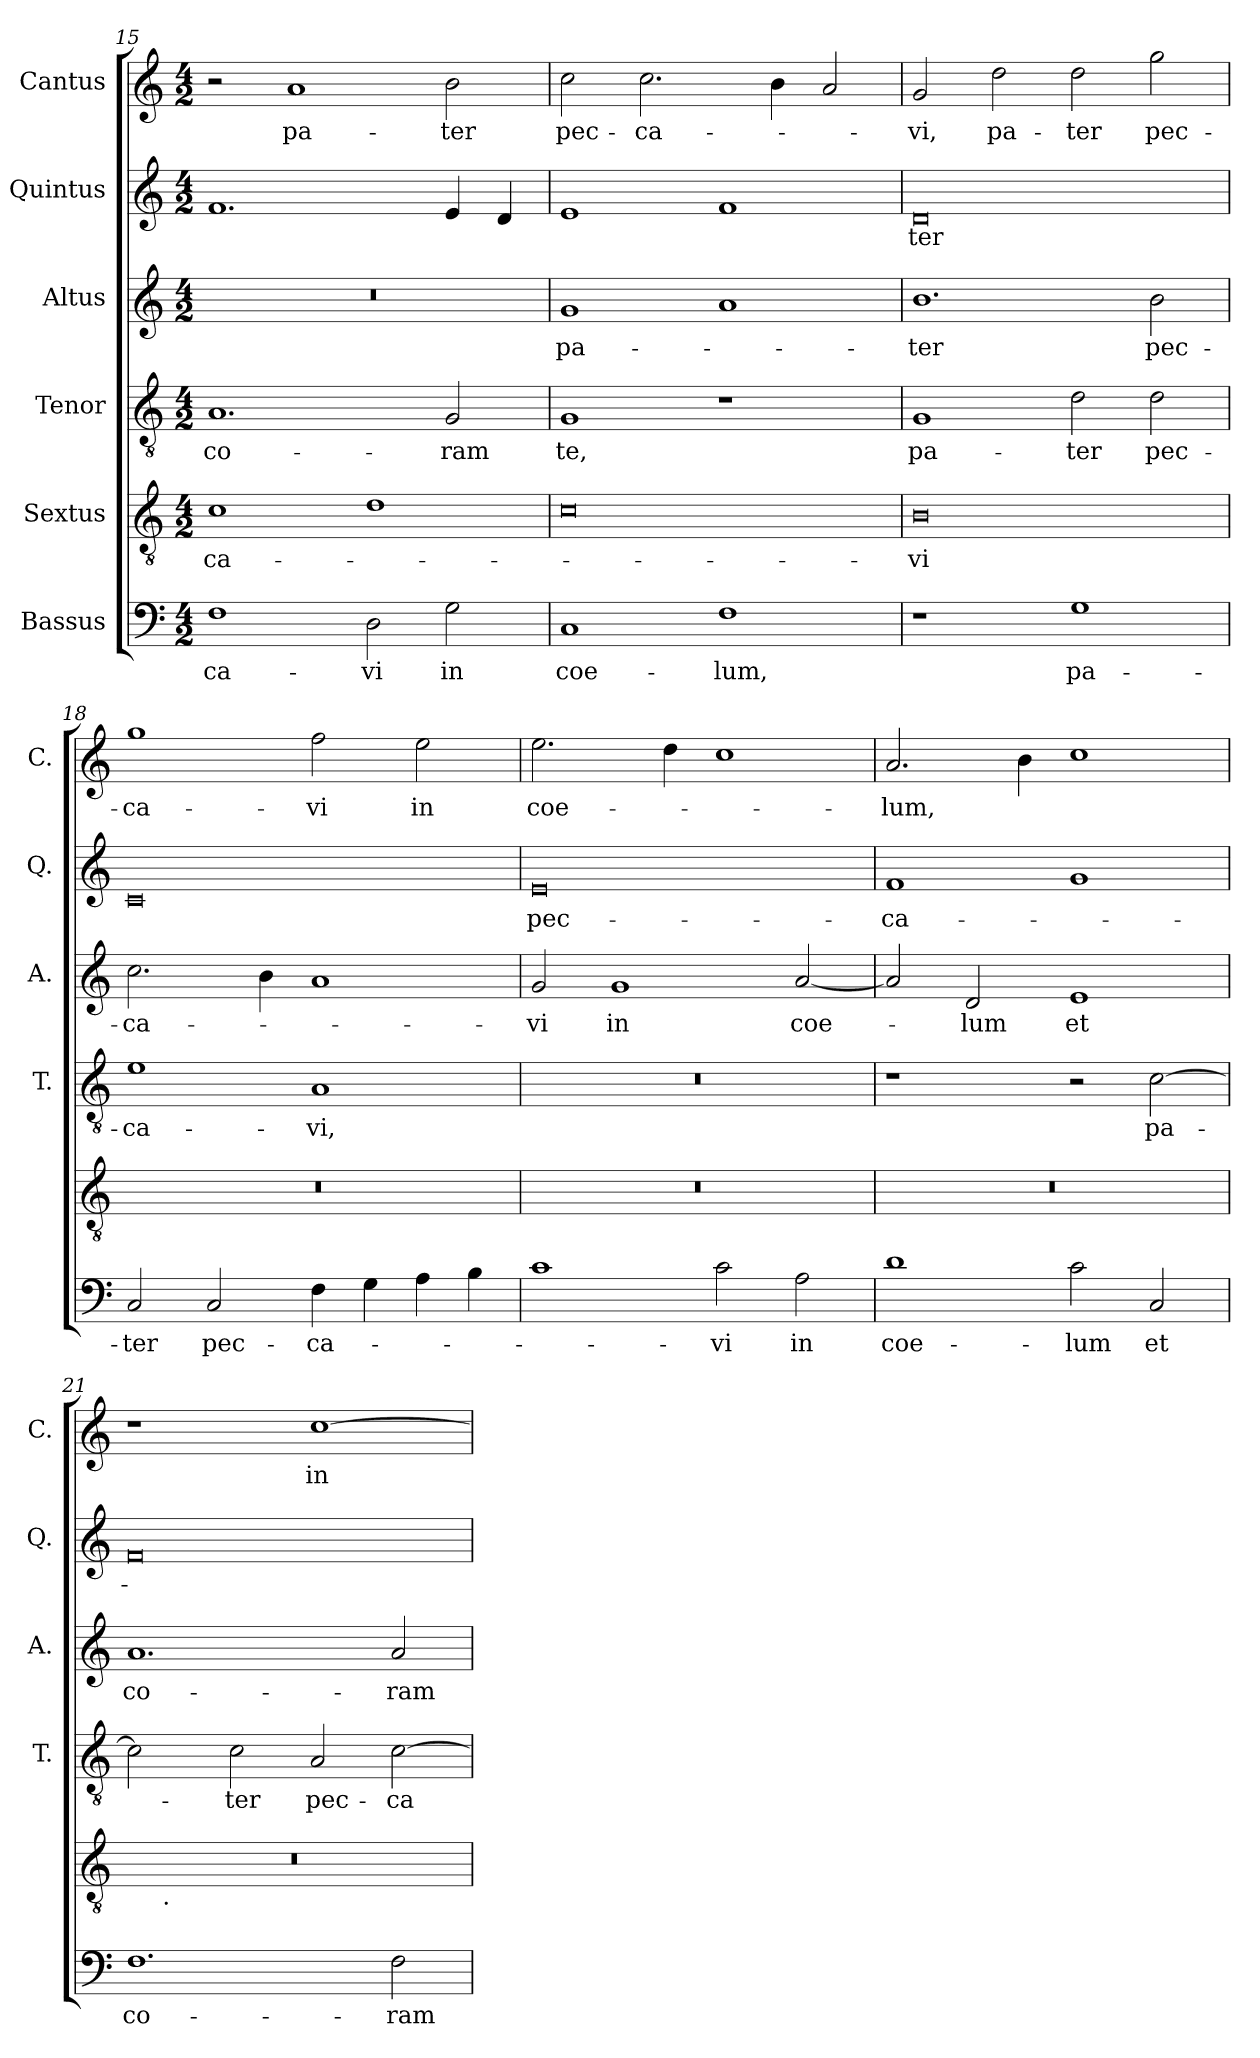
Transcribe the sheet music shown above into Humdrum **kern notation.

**kern	**text	**kern	**text	**kern	**text	**kern	**text	**kern	**text	**kern	**text
*part6	*part6	*part5	*part5	*part4	*part4	*part3	*part3	*part2	*part2	*part1	*part1
*staff6	*staff6	*staff5	*staff5	*staff4	*staff4	*staff3	*staff3	*staff2	*staff2	*staff1	*staff1
*I"Bassus	*	*I"Sextus	*	*I"Tenor	*	*I"Altus	*	*I"Quintus	*	*I"Cantus	*
*	*	*	*	*I'T.	*	*I'A.	*	*I'Q.	*	*I'C.	*
*clefF4	*	*clefGv2	*	*clefGv2	*	*clefG2	*	*clefG2	*	*clefG2	*
*k[]	*	*k[]	*	*k[]	*	*k[]	*	*k[]	*	*k[]	*
*M4/2	*	*M4/2	*	*M4/2	*	*M4/2	*	*M4/2	*	*M4/2	*
=15	=15	=15	=15	=15	=15	=15	=15	=15	=15	=15	=15
1F	-ca-	1c	-ca-	1.A	co-	0r	.	1.f	.	2r	.
.	.	.	.	.	.	.	.	.	.	1a	pa-
2D\	-vi	1d	.	.	.	.	.	.	.	.	.
2G\	in	.	.	2G/	-ram	.	.	4e/	.	2b\	-ter
.	.	.	.	.	.	.	.	4d/	.	.	.
=16	=16	=16	=16	=16	=16	=16	=16	=16	=16	=16	=16
1C	coe-	0c	.	1G	te,	1g	pa-	1e	.	2cc\	pec-
.	.	.	.	.	.	.	.	.	.	2.cc\	-ca-
1F	-lum,	.	.	1r	.	1a	.	1f	.	.	.
.	.	.	.	.	.	.	.	.	.	4b\	.
.	.	.	.	.	.	.	.	.	.	2a/	.
=17	=17	=17	=17	=17	=17	=17	=17	=17	=17	=17	=17
1r	.	0B	-vi	1G	pa-	1.b	-ter	0d	-ter	2g/	-vi,
.	.	.	.	.	.	.	.	.	.	2dd\	pa-
1G	pa-	.	.	2d\	-ter	.	.	.	.	2dd\	-ter
.	.	.	.	2d\	pec-	2b\	pec-	.	.	2gg\	pec-
=18	=18	=18	=18	=18	=18	=18	=18	=18	=18	=18	=18
2C/	-ter	0r	.	1e	-ca-	2.cc\	-ca-	0c	.	1gg	-ca-
2C/	pec-	.	.	.	.	.	.	.	.	.	.
.	.	.	.	.	.	4b\	.	.	.	.	.
4F\	-ca-	.	.	1A	-vi,	1a	.	.	.	2ff\	-vi
4G\	.	.	.	.	.	.	.	.	.	.	.
4A\	.	.	.	.	.	.	.	.	.	2ee\	in
4B\	.	.	.	.	.	.	.	.	.	.	.
=19	=19	=19	=19	=19	=19	=19	=19	=19	=19	=19	=19
1c	.	0r	.	0r	.	2g/	-vi	0e	pec-	2.ee\	coe-
.	.	.	.	.	.	1g	in	.	.	.	.
.	.	.	.	.	.	.	.	.	.	4dd\	.
2c\	-vi	.	.	.	.	.	.	.	.	1cc	.
2A\	in	.	.	.	.	[2a/	coe-	.	.	.	.
!!LO:LB:g=z
=20	=20	=20	=20	=20	=20	=20	=20	=20	=20	=20	=20
1d	coe-	0r	.	1r	.	2a/]	.	1f	-ca-	2.a/	-lum,
.	.	.	.	.	.	2d/	-lum	.	.	.	.
.	.	.	.	.	.	.	.	.	.	4b\	.
2c\	-lum	.	.	2r	.	1e	et	1g	.	1cc	.
2C/	et	.	.	[2c\	pa-	.	.	.	.	.	.
=21	=21	=21	=21	=21	=21	=21	=21	=21	=21	=21	=21
*	*	*^	*	*	*	*	*	*	*	*	*
1.F	co-	0r	8ryy	.	2c\]	.	1.a	co-	0f	.	1r	.
!	!	!	!LO:TX:b:t=.	!	!	!	!	!	!	!	!	!
.	.	.	1...ryy	.	.	.	.	.	.	.	.	.
.	.	.	.	.	2c\	-ter	.	.	.	.	.	.
.	.	.	.	.	2A/	pec-	.	.	.	.	[1cc	in
2F\	-ram	.	.	.	[2c\	-ca-	2a/	-ram	.	.	.	.
*	*	*v	*v	*	*	*	*	*	*	*	*	*
=	=	=	=	=	=	=	=	=	=	=	=
*-	*-	*-	*-	*-	*-	*-	*-	*-	*-	*-	*-
